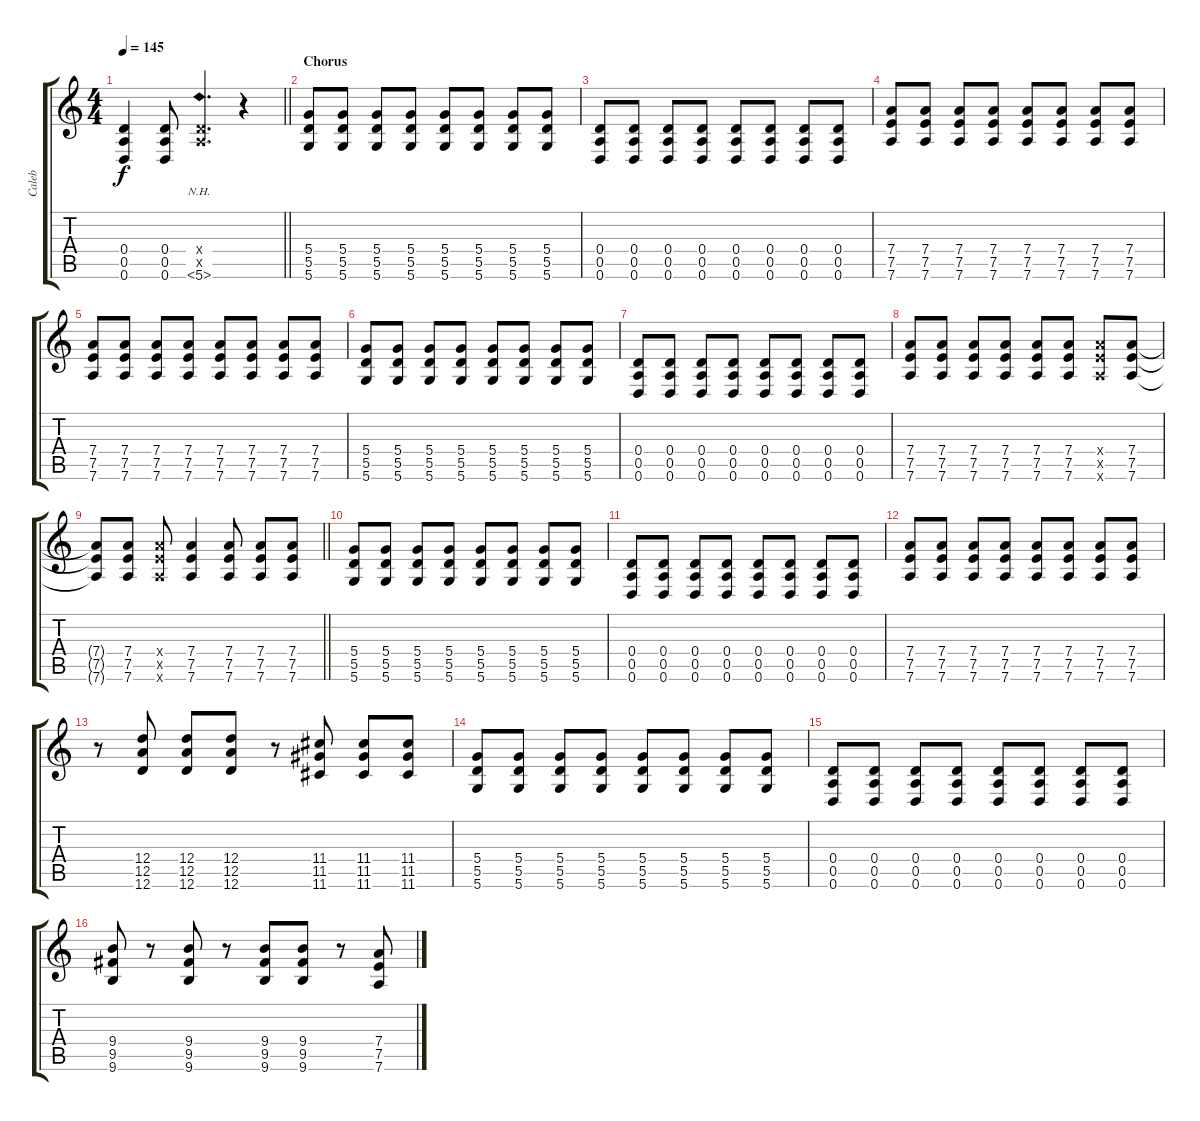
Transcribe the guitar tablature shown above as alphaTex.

\track ("Caleb" "Caleb") {instrument distortionguitar}
\staff {score tabs}
\tuning (E4 B3 G3 D3 A2 D2) {hide}
\ts (4 4)
\tempo 145
\clef g2
\barLineRight lightlight
\ks c
(0.4{t} 0.5{t} 0.6{t}).4{dy f} (0.4 0.5 0.6).8 (0.4{x} 0.5{x} 5.6{nh}).4{d} r.4 |
\section ("" "Chorus")
(5.4 5.5 5.6).8{volume 16} (5.4 5.5 5.6).8 (5.4 5.5 5.6).8 (5.4 5.5 5.6).8 (5.4 5.5 5.6).8 (5.4 5.5 5.6).8 (5.4 5.5 5.6).8 (5.4 5.5 5.6).8 |
(0.4 0.5 0.6).8 (0.4 0.5 0.6).8 (0.4 0.5 0.6).8 (0.4 0.5 0.6).8 (0.4 0.5 0.6).8 (0.4 0.5 0.6).8 (0.4 0.5 0.6).8 (0.4 0.5 0.6).8 |
(7.4 7.5 7.6).8 (7.4 7.5 7.6).8 (7.4 7.5 7.6).8 (7.4 7.5 7.6).8 (7.4 7.5 7.6).8 (7.4 7.5 7.6).8 (7.4 7.5 7.6).8 (7.4 7.5 7.6).8 |
(7.4 7.5 7.6).8 (7.4 7.5 7.6).8 (7.4 7.5 7.6).8 (7.4 7.5 7.6).8 (7.4 7.5 7.6).8 (7.4 7.5 7.6).8 (7.4 7.5 7.6).8 (7.4 7.5 7.6).8 |
(5.4 5.5 5.6).8 (5.4 5.5 5.6).8 (5.4 5.5 5.6).8 (5.4 5.5 5.6).8 (5.4 5.5 5.6).8 (5.4 5.5 5.6).8 (5.4 5.5 5.6).8 (5.4 5.5 5.6).8 |
(0.4 0.5 0.6).8 (0.4 0.5 0.6).8 (0.4 0.5 0.6).8 (0.4 0.5 0.6).8 (0.4 0.5 0.6).8 (0.4 0.5 0.6).8 (0.4 0.5 0.6).8 (0.4 0.5 0.6).8 |
(7.4 7.5 7.6).8 (7.4 7.5 7.6).8 (7.4 7.5 7.6).8 (7.4 7.5 7.6).8 (7.4 7.5 7.6).8 (7.4 7.5 7.6).8 (7.4{x} 7.5{x} 7.6{x}).8 (7.4 7.5 7.6).8 |
\barLineRight lightlight
(7.4{t} 7.5{t} 7.6{t}).8 (7.4 7.5 7.6).8 (7.4{x} 7.5{x} 7.6{x}).8 (7.4 7.5 7.6).4 (7.4 7.5 7.6).8 (7.4 7.5 7.6).8 (7.4 7.5 7.6).8 |
(5.4 5.5 5.6).8{volume 16} (5.4 5.5 5.6).8 (5.4 5.5 5.6).8 (5.4 5.5 5.6).8 (5.4 5.5 5.6).8 (5.4 5.5 5.6).8 (5.4 5.5 5.6).8 (5.4 5.5 5.6).8 |
(0.4 0.5 0.6).8 (0.4 0.5 0.6).8 (0.4 0.5 0.6).8 (0.4 0.5 0.6).8 (0.4 0.5 0.6).8 (0.4 0.5 0.6).8 (0.4 0.5 0.6).8 (0.4 0.5 0.6).8 |
(7.4 7.5 7.6).8 (7.4 7.5 7.6).8 (7.4 7.5 7.6).8 (7.4 7.5 7.6).8 (7.4 7.5 7.6).8 (7.4 7.5 7.6).8 (7.4 7.5 7.6).8 (7.4 7.5 7.6).8 |
r.8 (12.4 12.5 12.6).8 (12.4 12.5 12.6).8 (12.4 12.5 12.6).8 r.8 (11.4 11.5 11.6).8 (11.4 11.5 11.6).8 (11.4 11.5 11.6).8 |
(5.4 5.5 5.6).8 (5.4 5.5 5.6).8 (5.4 5.5 5.6).8 (5.4 5.5 5.6).8 (5.4 5.5 5.6).8 (5.4 5.5 5.6).8 (5.4 5.5 5.6).8 (5.4 5.5 5.6).8 |
(0.4 0.5 0.6).8 (0.4 0.5 0.6).8 (0.4 0.5 0.6).8 (0.4 0.5 0.6).8 (0.4 0.5 0.6).8 (0.4 0.5 0.6).8 (0.4 0.5 0.6).8 (0.4 0.5 0.6).8 |
(9.4 9.5 9.6).8 r.8 (9.4 9.5 9.6).8 r.8 (9.4 9.5 9.6).8 (9.4 9.5 9.6).8 r.8 (7.4 7.5 7.6).8
